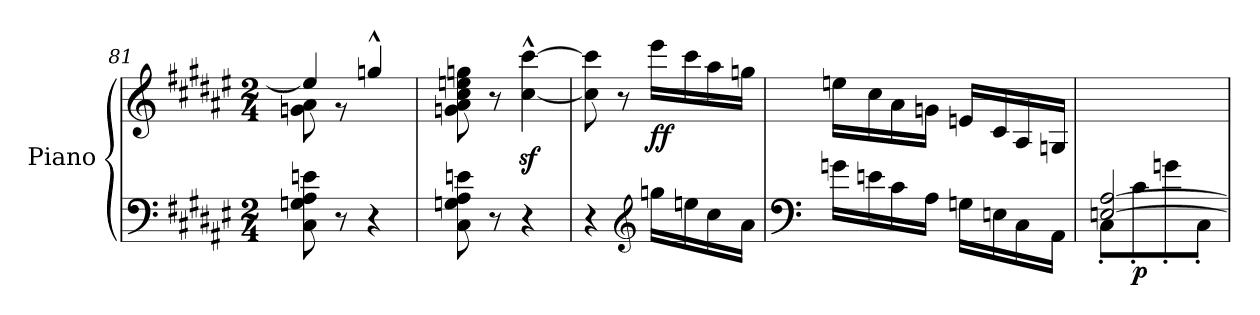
**kern	**kern	**dynam
*part1	*part1	*part1
*staff2	*staff1	*staff1/2
*I"Piano	*	*
*I'Pno.	*	*
*clefF4	*clefG2	*
*k[f#c#g#d#a#e#]	*k[f#c#g#d#a#e#]	*
*M2/4	*M2/4	*
=81	=81	=81
*	*^	*
8C#\ 8Gn\ 8A#\ 8en\	4ee/]	8gn\ 8a#\	.
8r	.	8r	.
4r	4ggn^^/	4ryy	.
*	*v	*v	*
!!LO:LB:g=z
=82	=82	=82
8C#\ 8Gn\ 8A#\ 8en\	8gn\ 8a#\ 8cc#\ 8een\ 8ggn\	.
8r	8r	.
4r	[4cc#\z<^^ [4ccc#\z<^^	.
=83	=83	=83
4r	8cc#\] 8ccc#\]	.
.	8r	.
*clefG2	*	*
*	*MM140	*
!	!	!LO:DY:b
16ggn\LL	16eee#\LL	ff
16een\	16ccc#\	.
16cc#\	16aa#\	.
16a#\JJ	16ggn\JJ	.
=84	=84	=84
*clefF4	*	*
16gn\LL	16een\LL	.
16en\	16cc#\	.
16c#\	16a#\	.
16A#\JJ	16gn\JJ	.
16Gn\LL	16en/LL	.
16En\	16c#/	.
16C#\	16A#/	.
16AA#\JJ	16Gn/JJ	.
=85	=85	=85
*	*MM60	*
*^	*	*
[2En/ [2A#/	8C#'\L	2ryy	.
!	!	!	!LO:DY:b=2
.	8c#'\	.	p
.	8gn'\	.	.
.	8C#'\J	.	.
*v	*v	*	*
=	=	=
*-	*-	*-
